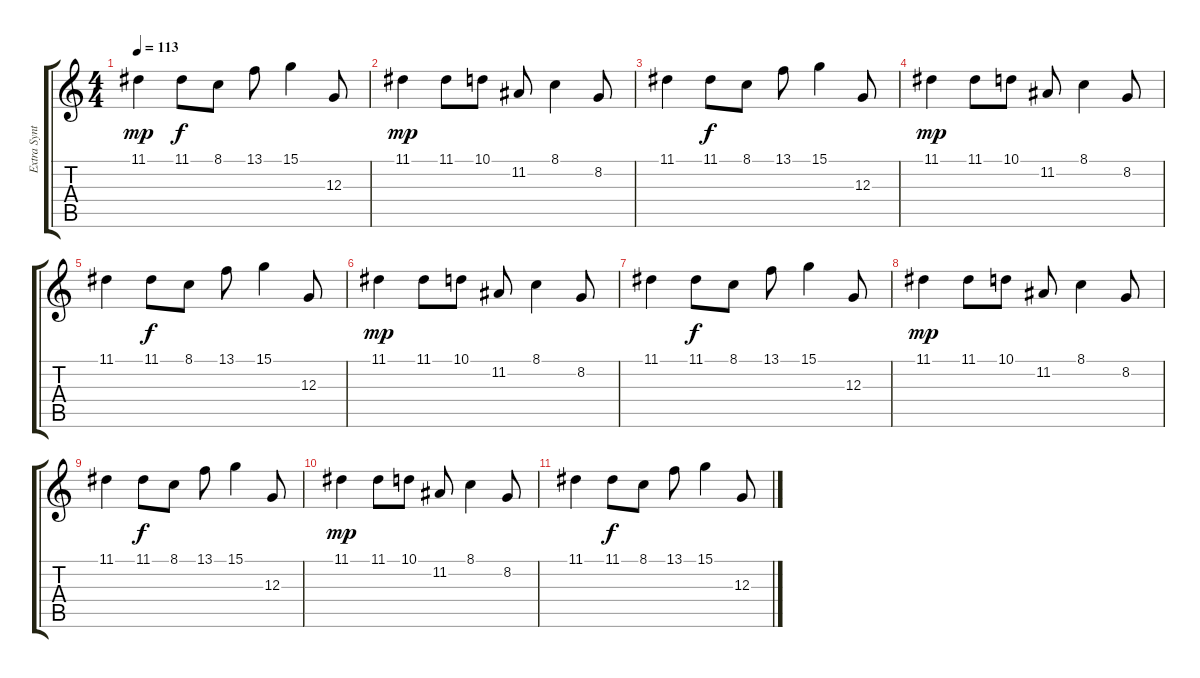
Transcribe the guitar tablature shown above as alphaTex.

\track ("Extra Synth" "Extra Synt") {instrument pad3polysynth}
\staff {score tabs}
\tuning (E4 B3 G3 D3 A2 E2) {hide}
\ts (4 4)
\tempo 113
\clef g2
\ks c
11.1.4{dy mp} 11.1.8{dy f} 8.1.8 13.1.8 15.1.4 12.3.8 |
11.1.4{dy mp} 11.1.8 10.1.8 11.2.8 8.1.4 8.2.8 |
11.1.4 11.1.8{dy f} 8.1.8 13.1.8 15.1.4 12.3.8 |
11.1.4{dy mp} 11.1.8 10.1.8 11.2.8 8.1.4 8.2.8 |
11.1.4 11.1.8{dy f} 8.1.8 13.1.8 15.1.4 12.3.8 |
11.1.4{dy mp} 11.1.8 10.1.8 11.2.8 8.1.4 8.2.8 |
11.1.4 11.1.8{dy f} 8.1.8 13.1.8 15.1.4 12.3.8 |
11.1.4{dy mp} 11.1.8 10.1.8 11.2.8 8.1.4 8.2.8 |
11.1.4 11.1.8{dy f} 8.1.8 13.1.8 15.1.4 12.3.8 |
11.1.4{dy mp} 11.1.8 10.1.8 11.2.8 8.1.4 8.2.8 |
11.1.4 11.1.8{dy f} 8.1.8 13.1.8 15.1.4 12.3.8
